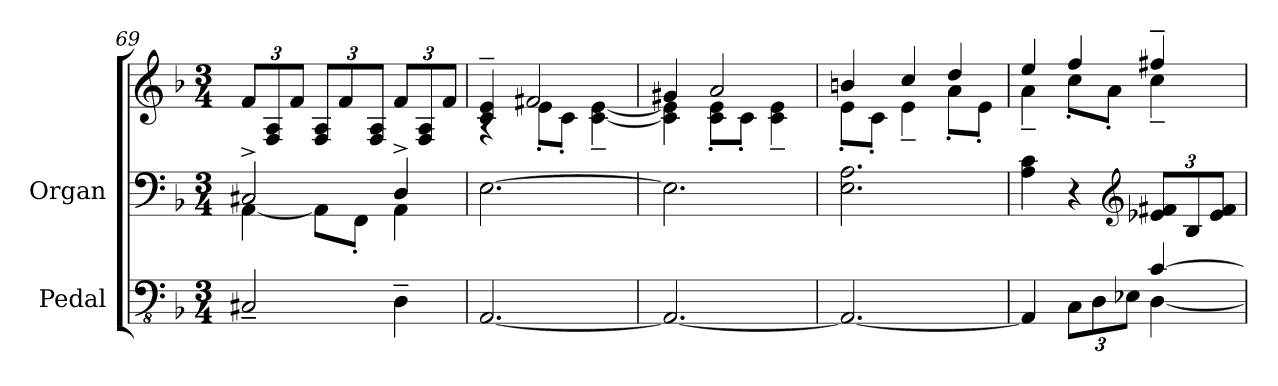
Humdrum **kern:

**kern	**kern	**kern
*part2	*part1	*part1
*staff3	*staff2	*staff1
*I"Pedal	*I"Organ	*
*clefFv4	*clefF4	*clefG2
*k[b-]	*k[b-]	*k[b-]
*M3/4	*M3/4	*M3/4
=69	=69	=69
*	*^	*
*	*	*	*Xbrackettup
2CC#X~/	2C#X^/	[4AA\	12f/L
.	.	.	12F/ 12A/
.	.	.	12f/J
.	.	8AA\L]	12F/ 12A/L
.	.	.	12f/
.	.	8FF'\J	.
.	.	.	12F/ 12A/J
4DD~\	4D^/	4AA\	12f/L
.	.	.	12F/ 12A/
.	.	.	12f/J
*	*v	*v	*
=70	=70	=70
*	*	*^
[2.AAA/	[2.E\	4c/~ 4e/~	4rA
.	.	2f#X/	8e'\L
.	.	.	8c'\J
.	.	.	[4c\~ [4e\~
!!LO:LB:g=z	!!
=71	=71	=71	=71
2.AAA/_	2.E\]	4g#X/	4c\] 4e\]
.	.	2a/	8c\' 8e\'L
.	.	.	8c'\J
.	.	.	4c\~ 4e\~
=72	=72	=72	=72
2.AAA/_	2.E\ 2.A\	4bn/	8e'\L
.	.	.	8c'\J
.	.	4cc/	4e~\
.	.	4dd/	8a'\L
.	.	.	8e'\J
=73	=73	=73	=73
*^	*	*	*
4AAA/]	2ryy	4A\ 4c\	4ee/	4a~\
*Xbrackettup	*	*	*	*
12CC\L	.	4r	4ff/	8cc'\L
12DD\	.	.	.	.
.	.	.	.	8a'\J
12EE-X\J	.	.	.	.
*	*	*clefG2	*	*
*	*	*Xbrackettup	*	*
[4C/	[4DD\	12e-X/ 12f#X/L	4ff#X~/	4cc~\
.	.	12B-/	.	.
.	.	12e-/ 12f#/J	.	.
*v	*v	*	*v	*v
=	=	=
*-	*-	*-
